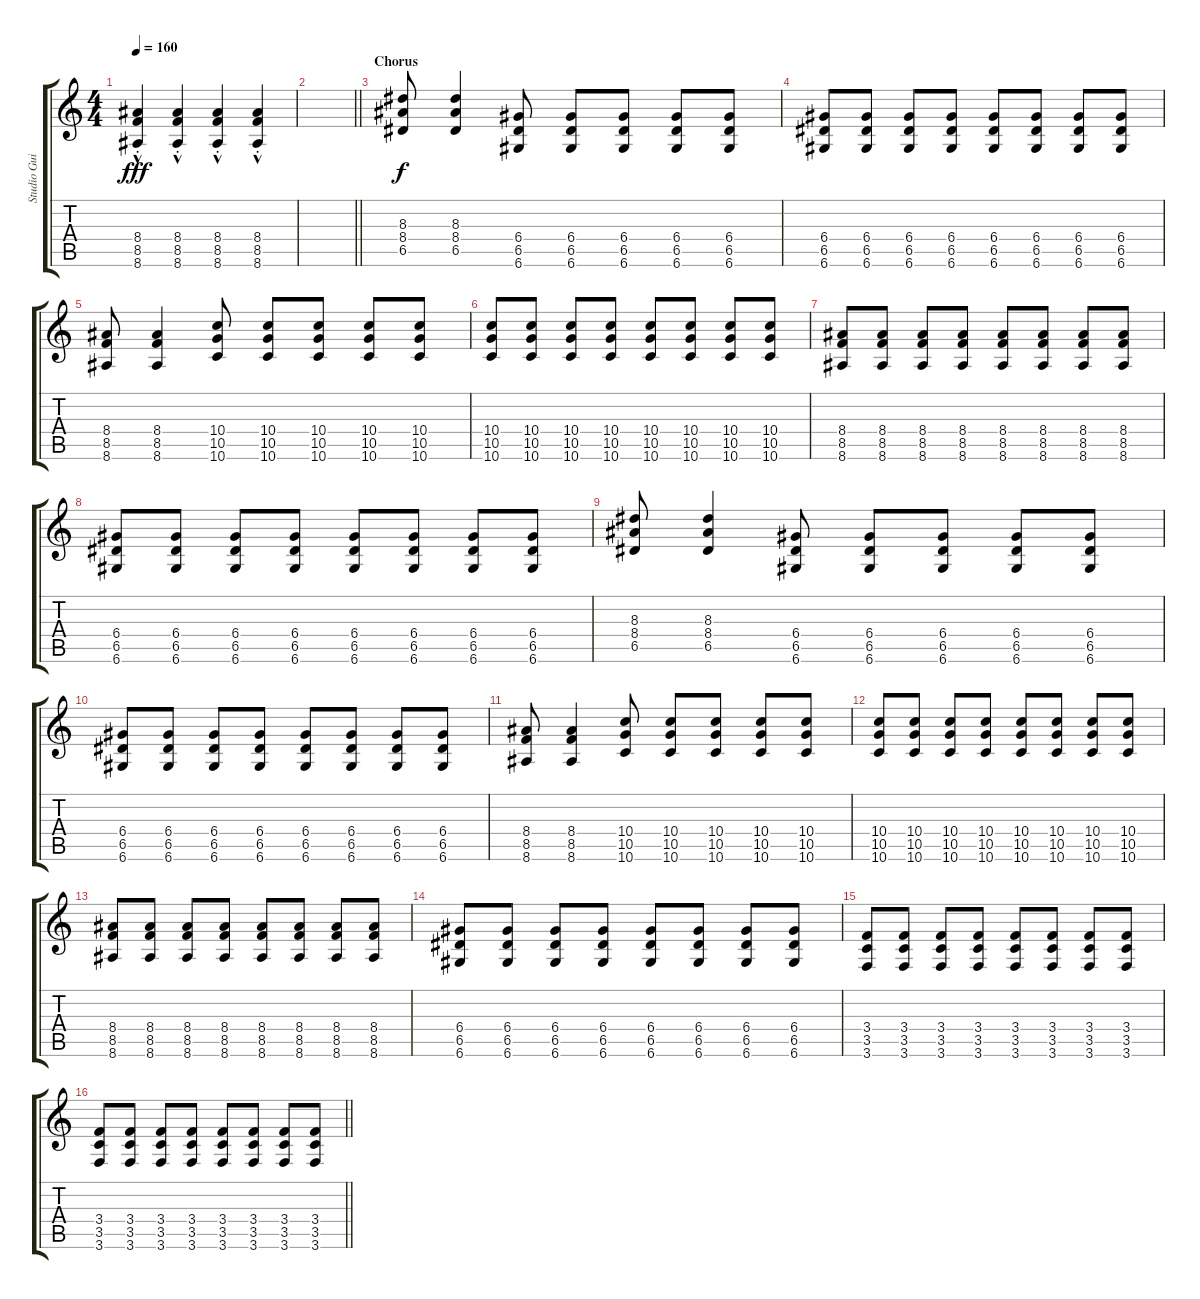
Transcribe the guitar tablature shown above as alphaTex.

\track ("Studio Guitar" "Studio Gui") {instrument overdrivenguitar}
\staff {score tabs}
\tuning (E4 B3 G3 D3 A2 D2) {hide}
\ts (4 4)
\tempo 160
\clef g2
\ks c
(8.4{hac st} 8.5{hac st} 8.6{hac st}).4{dy fff} (8.4{hac st} 8.5{hac st} 8.6{hac st}).4 (8.4{hac st} 8.5{hac st} 8.6{hac st}).4 (8.4{hac st} 8.5{hac st} 8.6{hac st}).4 |
\barLineRight lightlight
|
\section ("" "Chorus")
(8.3 8.4 6.5).8{dy f volume 14} (8.3 8.4 6.5).4 (6.4 6.5 6.6).8 (6.4 6.5 6.6).8 (6.4 6.5 6.6).8 (6.4 6.5 6.6).8 (6.4 6.5 6.6).8 |
(6.4 6.5 6.6).8 (6.4 6.5 6.6).8 (6.4 6.5 6.6).8 (6.4 6.5 6.6).8 (6.4 6.5 6.6).8 (6.4 6.5 6.6).8 (6.4 6.5 6.6).8 (6.4 6.5 6.6).8 |
(8.4 8.5 8.6).8 (8.4 8.5 8.6).4 (10.4 10.5 10.6).8 (10.4 10.5 10.6).8 (10.4 10.5 10.6).8 (10.4 10.5 10.6).8 (10.4 10.5 10.6).8 |
(10.4 10.5 10.6).8 (10.4 10.5 10.6).8 (10.4 10.5 10.6).8 (10.4 10.5 10.6).8 (10.4 10.5 10.6).8 (10.4 10.5 10.6).8 (10.4 10.5 10.6).8 (10.4 10.5 10.6).8 |
(8.4 8.5 8.6).8 (8.4 8.5 8.6).8 (8.4 8.5 8.6).8 (8.4 8.5 8.6).8 (8.4 8.5 8.6).8 (8.4 8.5 8.6).8 (8.4 8.5 8.6).8 (8.4 8.5 8.6).8 |
(6.4 6.5 6.6).8 (6.4 6.5 6.6).8 (6.4 6.5 6.6).8 (6.4 6.5 6.6).8 (6.4 6.5 6.6).8 (6.4 6.5 6.6).8 (6.4 6.5 6.6).8 (6.4 6.5 6.6).8 |
(8.3 8.4 6.5).8 (8.3 8.4 6.5).4 (6.4 6.5 6.6).8 (6.4 6.5 6.6).8 (6.4 6.5 6.6).8 (6.4 6.5 6.6).8 (6.4 6.5 6.6).8 |
(6.4 6.5 6.6).8 (6.4 6.5 6.6).8 (6.4 6.5 6.6).8 (6.4 6.5 6.6).8 (6.4 6.5 6.6).8 (6.4 6.5 6.6).8 (6.4 6.5 6.6).8 (6.4 6.5 6.6).8 |
(8.4 8.5 8.6).8 (8.4 8.5 8.6).4 (10.4 10.5 10.6).8 (10.4 10.5 10.6).8 (10.4 10.5 10.6).8 (10.4 10.5 10.6).8 (10.4 10.5 10.6).8 |
(10.4 10.5 10.6).8 (10.4 10.5 10.6).8 (10.4 10.5 10.6).8 (10.4 10.5 10.6).8 (10.4 10.5 10.6).8 (10.4 10.5 10.6).8 (10.4 10.5 10.6).8 (10.4 10.5 10.6).8 |
(8.4 8.5 8.6).8 (8.4 8.5 8.6).8 (8.4 8.5 8.6).8 (8.4 8.5 8.6).8 (8.4 8.5 8.6).8 (8.4 8.5 8.6).8 (8.4 8.5 8.6).8 (8.4 8.5 8.6).8 |
(6.4 6.5 6.6).8 (6.4 6.5 6.6).8 (6.4 6.5 6.6).8 (6.4 6.5 6.6).8 (6.4 6.5 6.6).8 (6.4 6.5 6.6).8 (6.4 6.5 6.6).8 (6.4 6.5 6.6).8 |
(3.4 3.5 3.6).8 (3.4 3.5 3.6).8 (3.4 3.5 3.6).8 (3.4 3.5 3.6).8 (3.4 3.5 3.6).8 (3.4 3.5 3.6).8 (3.4 3.5 3.6).8 (3.4 3.5 3.6).8 |
\barLineRight lightlight
(3.4 3.5 3.6).8 (3.4 3.5 3.6).8 (3.4 3.5 3.6).8 (3.4 3.5 3.6).8 (3.4 3.5 3.6).8 (3.4 3.5 3.6).8 (3.4 3.5 3.6).8 (3.4 3.5 3.6).8
